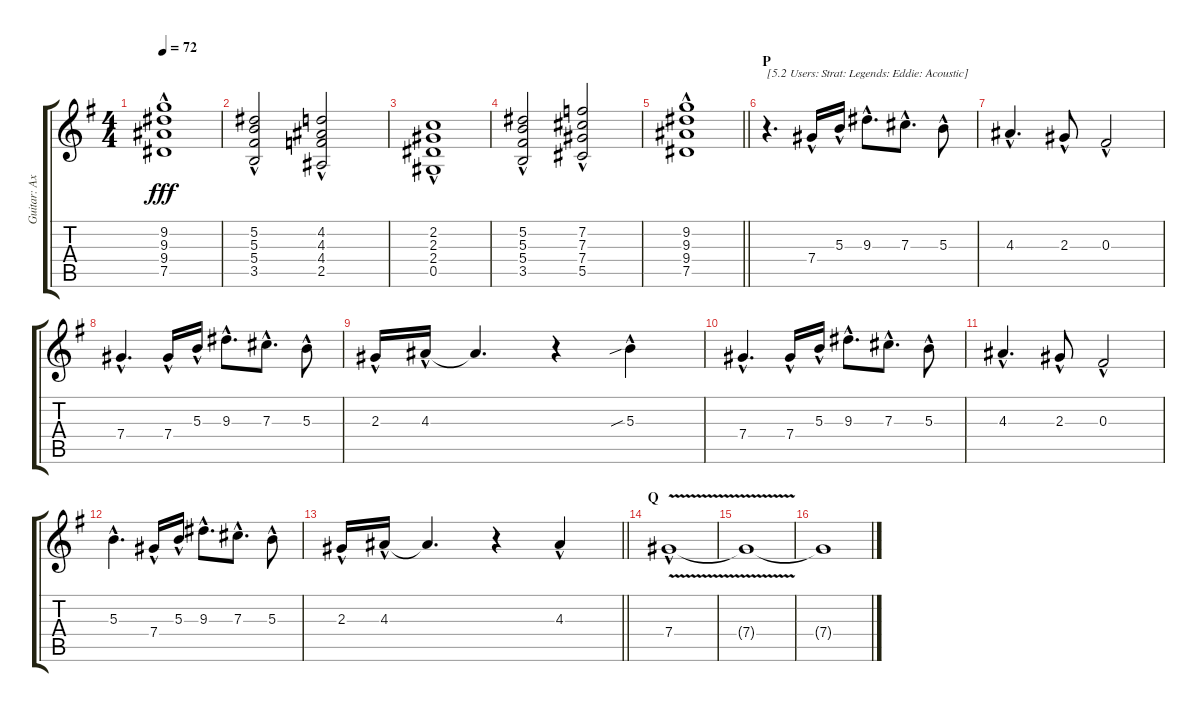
\track ("Guitar: Axel" "Guitar: Ax") {instrument acousticguitarnylon}
\staff {score tabs}
\tuning (Eb4 Bb3 Gb3 Db3 Ab2 Eb2) {hide}
\ts (4 4)
\tempo 72
\clef g2
\ks g
(9.2{hac} 9.3{hac} 9.4{hac} 7.5{hac}).1{dy fff} |
(5.2{hac} 5.3{hac} 5.4{hac} 3.5{hac}).2 (4.2{hac} 4.3{hac} 4.4{hac} 2.5{hac}).2 |
(2.2{hac} 2.3{hac} 2.4{hac} 0.5{hac}).1 |
(5.2{hac} 5.3{hac} 5.4{hac} 3.5{hac}).2 (7.2{hac} 7.3{hac} 7.4{hac} 5.5{hac}).2 |
\barLineRight lightlight
(9.2{hac} 9.3{hac} 9.4{hac} 7.5{hac}).1 |
\section ("" "P")
r.4{d txt "[5.2 Users: Strat: Legends: Eddie: Acoustic]" volume 16 instrument acousticguitarnylon} 7.4{hac}.16 5.3{hac}.16 9.3{hac}.8{d} 7.3{hac}.8{d} 5.3{hac}.8 |
4.3{hac}.4{d} 2.3{hac}.8 0.3{hac}.2 |
7.4{hac}.4{d} 7.4{hac}.16 5.3{hac}.16 9.3{hac}.8{d} 7.3{hac}.8{d} 5.3{hac}.8 |
2.3{hac}.16 4.3{hac}.16 4.3{t}.4{d} r.4 5.3{sib hac}.4 |
7.4{hac}.4{d} 7.4{hac}.16 5.3{hac}.16 9.3{hac}.8{d} 7.3{hac}.8{d} 5.3{hac}.8 |
4.3{hac}.4{d} 2.3{hac}.8 0.3{hac}.2 |
5.3{hac}.4{d} 7.4{hac}.16 5.3{hac}.16 9.3{hac}.8{d} 7.3{hac}.8{d} 5.3{hac}.8 |
\barLineRight lightlight
2.3{hac}.16 4.3{hac}.16 4.3{t}.4{d} r.4 4.3{hac}.4 |
\section ("" "Q")
7.4{v hac}.1 |
7.4{t}.1 |
7.4{t}.1
